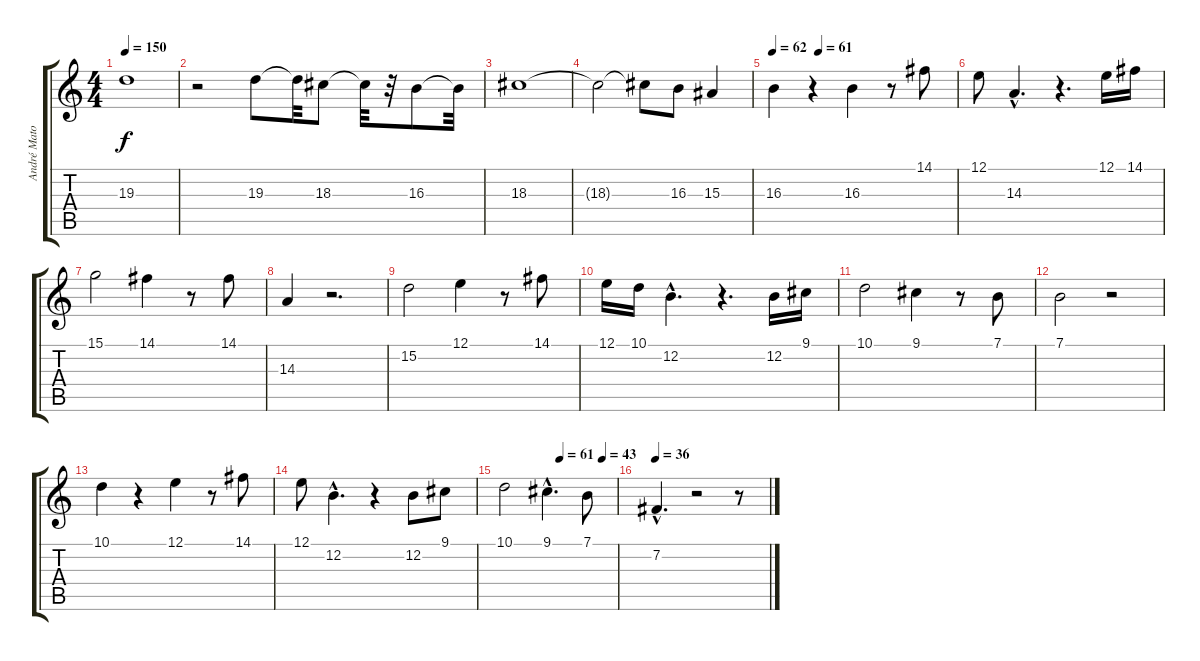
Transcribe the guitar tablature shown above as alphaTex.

\track ("André Matos (Voz)" "André Mato") {instrument lead6voice}
\staff {score tabs}
\tuning (E4 B3 G3 D3 A2 E2) {hide}
\ts (4 4)
\tempo 150
\clef g2
\ks c
19.3.1{dy f} |
r.2 19.3.8 19.3{t}.32 18.3.8 18.3{t}.32 r.32 16.3.8 16.3{t}.32 |
18.3.1 |
18.3{t}.2 18.3{t}.8 16.3.8 15.3.4 |
\tempo 62
\tempo (61 0.25)
16.3.4 r.4 16.3.4 r.8 14.1.8 |
12.1.8 14.3{hac}.4{d} r.4{d} 12.1.16 14.1.16 |
15.1.2 14.1.4 r.8 14.1.8 |
14.3.4 r.2{d} |
15.2.2 12.1.4 r.8 14.1.8 |
12.1.16 10.1.16 12.2{hac}.4{d} r.4{d} 12.2.16 9.1.16 |
10.1.2 9.1.4 r.8 7.1.8 |
7.1.2 r.2 |
10.1.4 r.4 12.1.4 r.8 14.1.8 |
12.1.8 12.2{hac}.4{d} r.4 12.2.8 9.1.8 |
\tempo (61 0.5)
\tempo (43 0.875)
10.1.2 9.1{hac}.4{d} 7.1.8 |
\tempo 36
7.2{hac}.4{d} r.2 r.8
